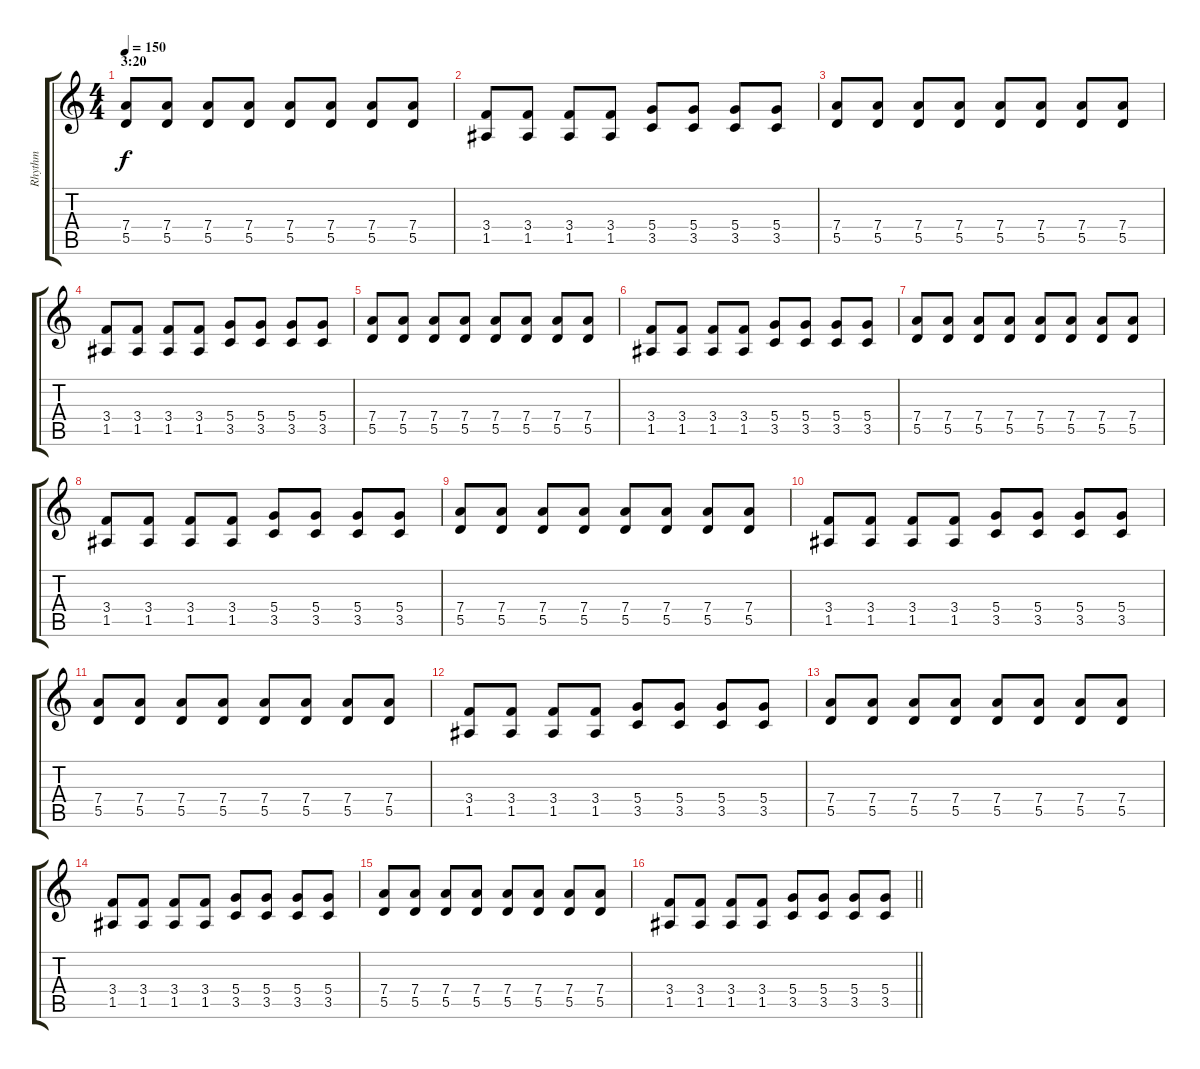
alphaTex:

\track ("Rhythm" "Rhythm") {instrument distortionguitar}
\staff {score tabs}
\tuning (E4 B3 G3 D3 A2 E2) {hide}
\ts (4 4)
\section ("" "3:20")
\tempo 150
\clef g2
\ks c
(7.4 5.5).8{dy f} (7.4 5.5).8 (7.4 5.5).8 (7.4 5.5).8 (7.4 5.5).8 (7.4 5.5).8 (7.4 5.5).8 (7.4 5.5).8 |
(3.4 1.5).8 (3.4 1.5).8 (3.4 1.5).8 (3.4 1.5).8 (5.4 3.5).8 (5.4 3.5).8 (5.4 3.5).8 (5.4 3.5).8 |
(7.4 5.5).8 (7.4 5.5).8 (7.4 5.5).8 (7.4 5.5).8 (7.4 5.5).8 (7.4 5.5).8 (7.4 5.5).8 (7.4 5.5).8 |
(3.4 1.5).8 (3.4 1.5).8 (3.4 1.5).8 (3.4 1.5).8 (5.4 3.5).8 (5.4 3.5).8 (5.4 3.5).8 (5.4 3.5).8 |
(7.4 5.5).8 (7.4 5.5).8 (7.4 5.5).8 (7.4 5.5).8 (7.4 5.5).8 (7.4 5.5).8 (7.4 5.5).8 (7.4 5.5).8 |
(3.4 1.5).8 (3.4 1.5).8 (3.4 1.5).8 (3.4 1.5).8 (5.4 3.5).8 (5.4 3.5).8 (5.4 3.5).8 (5.4 3.5).8 |
(7.4 5.5).8 (7.4 5.5).8 (7.4 5.5).8 (7.4 5.5).8 (7.4 5.5).8 (7.4 5.5).8 (7.4 5.5).8 (7.4 5.5).8 |
(3.4 1.5).8 (3.4 1.5).8 (3.4 1.5).8 (3.4 1.5).8 (5.4 3.5).8 (5.4 3.5).8 (5.4 3.5).8 (5.4 3.5).8 |
(7.4 5.5).8 (7.4 5.5).8 (7.4 5.5).8 (7.4 5.5).8 (7.4 5.5).8 (7.4 5.5).8 (7.4 5.5).8 (7.4 5.5).8 |
(3.4 1.5).8 (3.4 1.5).8 (3.4 1.5).8 (3.4 1.5).8 (5.4 3.5).8 (5.4 3.5).8 (5.4 3.5).8 (5.4 3.5).8 |
(7.4 5.5).8 (7.4 5.5).8 (7.4 5.5).8 (7.4 5.5).8 (7.4 5.5).8 (7.4 5.5).8 (7.4 5.5).8 (7.4 5.5).8 |
(3.4 1.5).8 (3.4 1.5).8 (3.4 1.5).8 (3.4 1.5).8 (5.4 3.5).8 (5.4 3.5).8 (5.4 3.5).8 (5.4 3.5).8 |
(7.4 5.5).8 (7.4 5.5).8 (7.4 5.5).8 (7.4 5.5).8 (7.4 5.5).8 (7.4 5.5).8 (7.4 5.5).8 (7.4 5.5).8 |
(3.4 1.5).8 (3.4 1.5).8 (3.4 1.5).8 (3.4 1.5).8 (5.4 3.5).8 (5.4 3.5).8 (5.4 3.5).8 (5.4 3.5).8 |
(7.4 5.5).8 (7.4 5.5).8 (7.4 5.5).8 (7.4 5.5).8 (7.4 5.5).8 (7.4 5.5).8 (7.4 5.5).8 (7.4 5.5).8 |
\barLineRight lightlight
(3.4 1.5).8 (3.4 1.5).8 (3.4 1.5).8 (3.4 1.5).8 (5.4 3.5).8 (5.4 3.5).8 (5.4 3.5).8 (5.4 3.5).8
